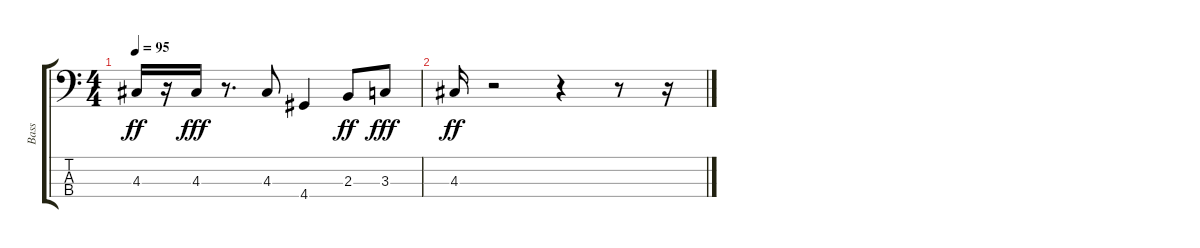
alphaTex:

\track ("Bass" "Bass") {instrument fretlessbass}
\staff {score tabs}
\tuning (G2 D2 A1 E1) {hide}
\ts (4 4)
\tempo 95
\clef f4
\ks c
4.3.16{dy ff} r.16 4.3.16{dy fff} r.8{d} 4.3.8 4.4.4 2.3.8{dy ff} 3.3.8{dy fff} |
4.3.16{dy ff} r.2 r.4 r.8 r.16
